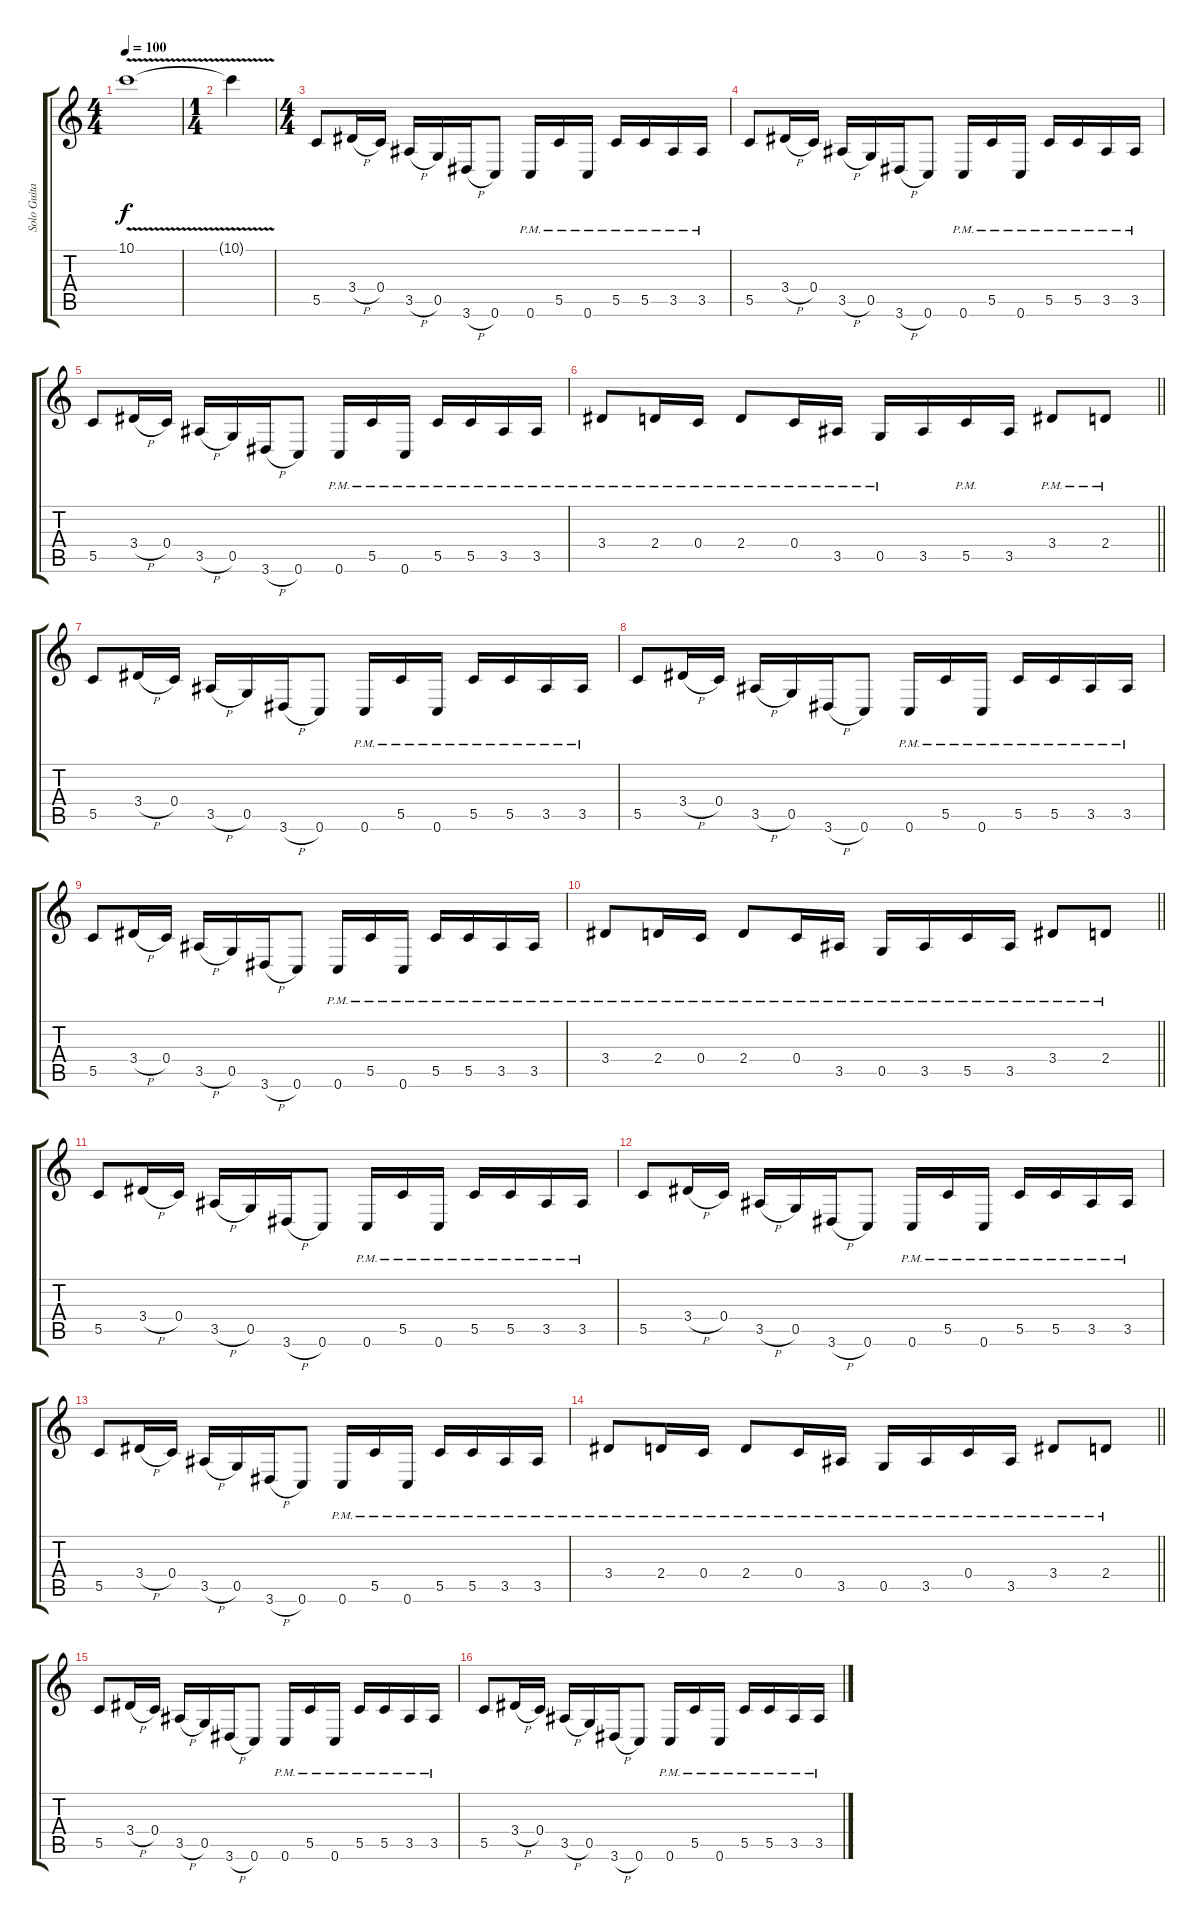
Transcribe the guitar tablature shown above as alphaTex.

\track ("Solo Guitar" "Solo Guita") {instrument distortionguitar}
\staff {score tabs}
\tuning (D4 A3 F3 C3 G2 C2) {hide}
\ts (4 4)
\tempo 100
\clef g2
\ks c
10.1{v}.1{dy f} |
\ts (1 4)
10.1{t}.4 |
\ts (4 4)
5.5.8 3.4{h}.16 0.4.16 3.5{h}.16 0.5.16 3.6{h}.16 0.6.8 0.6{pm}.16 5.5{pm}.16 0.6{pm}.16 5.5{pm}.16 5.5{pm}.16 3.5{pm}.16 3.5{pm}.16 |
5.5.8 3.4{h}.16 0.4.16 3.5{h}.16 0.5.16 3.6{h}.16 0.6.8 0.6{pm}.16 5.5{pm}.16 0.6{pm}.16 5.5{pm}.16 5.5{pm}.16 3.5{pm}.16 3.5{pm}.16 |
5.5.8 3.4{h}.16 0.4.16 3.5{h}.16 0.5.16 3.6{h}.16 0.6.8 0.6{pm}.16 5.5{pm}.16 0.6{pm}.16 5.5{pm}.16 5.5{pm}.16 3.5{pm}.16 3.5{pm}.16 |
\barLineRight lightlight
3.4{pm}.8 2.4{pm}.16 0.4{pm}.16 2.4{pm}.8 0.4{pm}.16 3.5{pm}.16 0.5{pm}.16 3.5.16 5.5{pm}.16 3.5.16 3.4{pm}.8 2.4{pm}.8 |
5.5.8 3.4{h}.16 0.4.16 3.5{h}.16 0.5.16 3.6{h}.16 0.6.8 0.6{pm}.16 5.5{pm}.16 0.6{pm}.16 5.5{pm}.16 5.5{pm}.16 3.5{pm}.16 3.5{pm}.16 |
5.5.8 3.4{h}.16 0.4.16 3.5{h}.16 0.5.16 3.6{h}.16 0.6.8 0.6{pm}.16 5.5{pm}.16 0.6{pm}.16 5.5{pm}.16 5.5{pm}.16 3.5{pm}.16 3.5{pm}.16 |
5.5.8 3.4{h}.16 0.4.16 3.5{h}.16 0.5.16 3.6{h}.16 0.6.8 0.6{pm}.16 5.5{pm}.16 0.6{pm}.16 5.5{pm}.16 5.5{pm}.16 3.5{pm}.16 3.5{pm}.16 |
\barLineRight lightlight
3.4{pm}.8 2.4{pm}.16 0.4{pm}.16 2.4{pm}.8 0.4{pm}.16 3.5{pm}.16 0.5{pm}.16 3.5{pm}.16 5.5{pm}.16 3.5{pm}.16 3.4{pm}.8 2.4{pm}.8 |
5.5.8 3.4{h}.16 0.4.16 3.5{h}.16 0.5.16 3.6{h}.16 0.6.8 0.6{pm}.16 5.5{pm}.16 0.6{pm}.16 5.5{pm}.16 5.5{pm}.16 3.5{pm}.16 3.5{pm}.16 |
5.5.8 3.4{h}.16 0.4.16 3.5{h}.16 0.5.16 3.6{h}.16 0.6.8 0.6{pm}.16 5.5{pm}.16 0.6{pm}.16 5.5{pm}.16 5.5{pm}.16 3.5{pm}.16 3.5{pm}.16 |
5.5.8 3.4{h}.16 0.4.16 3.5{h}.16 0.5.16 3.6{h}.16 0.6.8 0.6{pm}.16 5.5{pm}.16 0.6{pm}.16 5.5{pm}.16 5.5{pm}.16 3.5{pm}.16 3.5{pm}.16 |
\barLineRight lightlight
3.4{pm}.8 2.4{pm}.16 0.4{pm}.16 2.4{pm}.8 0.4{pm}.16 3.5{pm}.16 0.5{pm}.16 3.5{pm}.16 0.4{pm}.16 3.5{pm}.16 3.4{pm}.8 2.4{pm}.8 |
5.5.8 3.4{h}.16 0.4.16 3.5{h}.16 0.5.16 3.6{h}.16 0.6.8 0.6{pm}.16 5.5{pm}.16 0.6{pm}.16 5.5{pm}.16 5.5{pm}.16 3.5{pm}.16 3.5{pm}.16 |
5.5.8 3.4{h}.16 0.4.16 3.5{h}.16 0.5.16 3.6{h}.16 0.6.8 0.6{pm}.16 5.5{pm}.16 0.6{pm}.16 5.5{pm}.16 5.5{pm}.16 3.5{pm}.16 3.5{pm}.16
